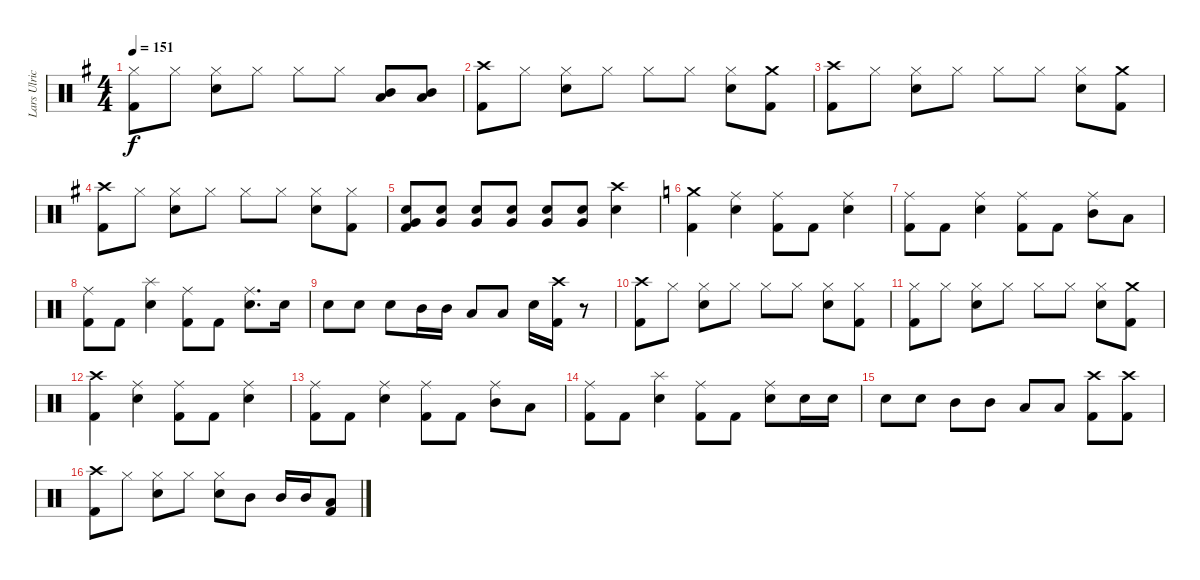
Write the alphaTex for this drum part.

\track ("Lars Ulrich" "Lars Ulric") {instrument percussion}
\staff {score}
\articulation defaults
\ts (4 4)
\tempo 151
\clef neutral
\ks g
("Hi-Hat (closed)" "Kick (hit) 2").8{dy f} "Hi-Hat (closed)".8 ("Hi-Hat (closed)" "Snare (hit) 2").8 "Hi-Hat (closed)".8 "Hi-Hat (closed)".8 "Hi-Hat (closed)".8 ("Low Tom (hit)" "Mid Tom (hit)").8 ("Low Tom (hit)" "Mid Tom (hit)").8 |
("Crash high (hit)" "Kick (hit) 2").8 "Hi-Hat (closed)".8 ("Hi-Hat (closed)" "Snare (hit) 2").8 "Hi-Hat (closed)".8 "Hi-Hat (closed)".8 "Hi-Hat (closed)".8 ("Hi-Hat (closed)" "Snare (hit) 2").8 ("Crash medium (hit)" "Kick (hit) 2").8 |
("Crash high (hit)" "Kick (hit) 2").8 "Hi-Hat (closed)".8 ("Hi-Hat (closed)" "Snare (hit) 2").8 "Hi-Hat (closed)".8 "Hi-Hat (closed)".8 "Hi-Hat (closed)".8 ("Hi-Hat (closed)" "Snare (hit) 2").8 ("Crash medium (hit)" "Kick (hit) 2").8 |
("Crash high (hit)" "Kick (hit) 2").8 "Hi-Hat (closed)".8 ("Hi-Hat (closed)" "Snare (hit) 2").8 "Hi-Hat (closed)".8 "Hi-Hat (closed)".8 "Hi-Hat (closed)".8 ("Hi-Hat (closed)" "Snare (hit) 2").8 ("Hi-Hat (closed)" "Kick (hit) 2").8 |
("Very Low Tom (hit)" "Snare (hit) 2" "Kick (hit) 2").8 ("Very Low Tom (hit)" "Snare (hit) 2").8 ("Very Low Tom (hit)" "Snare (hit) 2").8 ("Very Low Tom (hit)" "Snare (hit) 2").8 ("Very Low Tom (hit)" "Snare (hit) 2").8 ("Very Low Tom (hit)" "Snare (hit) 2").8 ("Crash high (hit)" "Snare (hit) 2").4 |
\ks c
("Crash medium (hit)" "Kick (hit) 2").4 ("Ride (middle)" "Snare (hit) 2").4 ("Ride (middle)" "Kick (hit) 2").8 "Kick (hit) 2".8 ("Ride (middle)" "Snare (hit) 2").4 |
("Ride (middle)" "Kick (hit) 2").8 "Kick (hit) 2".8 ("Ride (middle)" "Snare (hit) 2").4 ("Ride (middle)" "Kick (hit) 2").8 "Kick (hit) 2".8 ("Ride (middle)" "Mid Tom (hit)").8 "Low Tom (hit)".8 |
("Ride (middle)" "Kick (hit) 2").8 "Kick (hit) 2".8 ("Splash (hit)" "Snare (hit) 2").4 ("Ride (middle)" "Kick (hit) 2").8 "Kick (hit) 2".8 ("Ride (middle)" "Snare (hit) 2").8{d} "Snare (hit) 2".16 |
"Snare (hit) 2".8 "Snare (hit) 2".8 "Snare (hit) 2".8 "Mid Tom (hit)".16 "Mid Tom (hit)".16 "Low Tom (hit)".8 "Low Tom (hit)".8 "Snare (hit) 2".16 ("Crash high (hit)" "Kick (hit) 2").16 r.8 |
("Crash high (hit)" "Kick (hit) 2").8 "Hi-Hat (closed)".8 ("Hi-Hat (closed)" "Snare (hit) 2").8 "Hi-Hat (closed)".8 "Hi-Hat (closed)".8 "Hi-Hat (closed)".8 ("Hi-Hat (closed)" "Snare (hit) 2").8 ("Hi-Hat (closed)" "Kick (hit) 2").8 |
("Hi-Hat (closed)" "Kick (hit) 2").8 "Hi-Hat (closed)".8 ("Hi-Hat (closed)" "Snare (hit) 2").8 "Hi-Hat (closed)".8 "Hi-Hat (closed)".8 "Hi-Hat (closed)".8 ("Hi-Hat (closed)" "Snare (hit) 2").8 ("Crash medium (hit)" "Kick (hit) 2").8 |
("Crash high (hit)" "Kick (hit) 2").4 ("Ride (middle)" "Snare (hit) 2").4 ("Ride (middle)" "Kick (hit) 2").8 "Kick (hit) 2".8 ("Ride (middle)" "Snare (hit) 2").4 |
("Ride (middle)" "Kick (hit) 2").8 "Kick (hit) 2".8 ("Ride (middle)" "Snare (hit) 2").4 ("Ride (middle)" "Kick (hit) 2").8 "Kick (hit) 2".8 ("Ride (middle)" "Mid Tom (hit)").8 "Low Tom (hit)".8 |
("Ride (middle)" "Kick (hit) 2").8 "Kick (hit) 2".8 ("Splash (hit)" "Snare (hit) 2").4 ("Ride (middle)" "Kick (hit) 2").8 "Kick (hit) 2".8 ("Ride (middle)" "Snare (hit) 2").8 "Snare (hit) 2".16 "Snare (hit) 2".16 |
"Snare (hit) 2".8 "Snare (hit) 2".8 "Mid Tom (hit)".8 "Mid Tom (hit)".8 "Low Tom (hit)".8 "Low Tom (hit)".8 ("Crash high (hit)" "Kick (hit) 2").8 ("Crash high (hit)" "Kick (hit) 2").8 |
("Crash high (hit)" "Kick (hit) 2").8 "Hi-Hat (closed)".8 ("Hi-Hat (closed)" "Snare (hit) 2").8 "Hi-Hat (closed)".8 ("Hi-Hat (closed)" "Snare (hit) 2").8 "Mid Tom (hit)".8 "Mid Tom (hit)".16 "Mid Tom (hit)".16 ("Low Tom (hit)" "Kick (hit) 2").8
